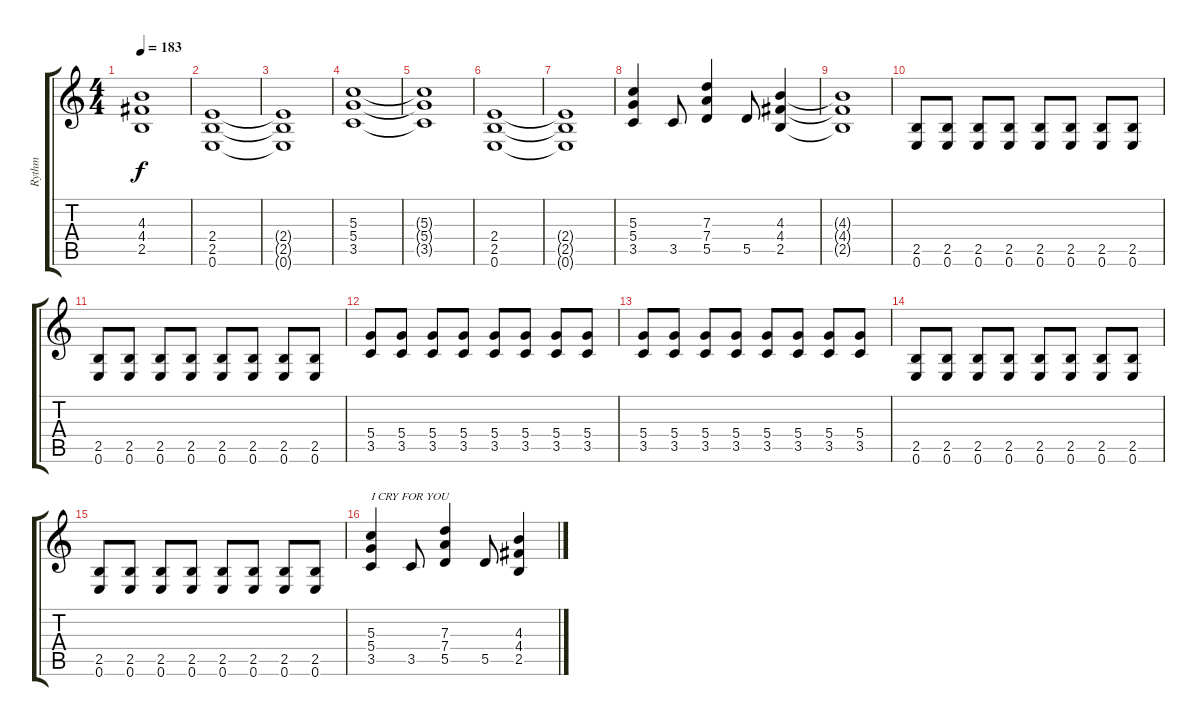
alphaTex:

\track ("Rythm " "Rythm ") {instrument distortionguitar}
\staff {score tabs}
\tuning (E4 B3 G3 D3 A2 E2) {hide}
\ts (4 4)
\tempo 183
\clef g2
\ks c
(4.3{t} 4.4{t} 2.5{t}).1{dy f} |
(2.4 2.5 0.6).1 |
(2.4{t} 2.5{t} 0.6{t}).1 |
(5.3 5.4 3.5).1 |
(5.3{t} 5.4{t} 3.5{t}).1 |
(2.4 2.5 0.6).1 |
(2.4{t} 2.5{t} 0.6{t}).1 |
(5.3 5.4 3.5).4 3.5.8 (7.3 7.4 5.5).4 5.5.8 (4.3 4.4 2.5).4 |
(4.3{t} 4.4{t} 2.5{t}).1 |
(2.5 0.6).8 (2.5 0.6).8 (2.5 0.6).8 (2.5 0.6).8 (2.5 0.6).8 (2.5 0.6).8 (2.5 0.6).8 (2.5 0.6).8 |
(2.5 0.6).8 (2.5 0.6).8 (2.5 0.6).8 (2.5 0.6).8 (2.5 0.6).8 (2.5 0.6).8 (2.5 0.6).8 (2.5 0.6).8 |
(5.4 3.5).8 (5.4 3.5).8 (5.4 3.5).8 (5.4 3.5).8 (5.4 3.5).8 (5.4 3.5).8 (5.4 3.5).8 (5.4 3.5).8 |
(5.4 3.5).8 (5.4 3.5).8 (5.4 3.5).8 (5.4 3.5).8 (5.4 3.5).8 (5.4 3.5).8 (5.4 3.5).8 (5.4 3.5).8 |
(2.5 0.6).8 (2.5 0.6).8 (2.5 0.6).8 (2.5 0.6).8 (2.5 0.6).8 (2.5 0.6).8 (2.5 0.6).8 (2.5 0.6).8 |
(2.5 0.6).8 (2.5 0.6).8 (2.5 0.6).8 (2.5 0.6).8 (2.5 0.6).8 (2.5 0.6).8 (2.5 0.6).8 (2.5 0.6).8 |
(5.3 5.4 3.5).4{txt "I CRY FOR YOU"} 3.5.8 (7.3 7.4 5.5).4 5.5.8 (4.3 4.4 2.5).4
